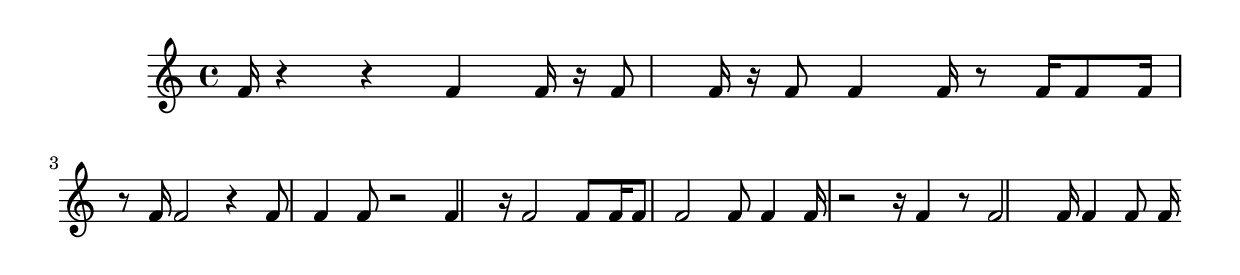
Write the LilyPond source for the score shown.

\version "2.14.2"
\relative f' {f16 r4 r4 f4 f16 r16 f8 f16 r16 f8 f4 f16 r8 f16 f8 f16 r8 f16 f2 r4 f8 f4 f8 r2 f4 r16 f2 f8 f16 f8 f2 f8 f4 f16 r2 r16 f4 r8 f2 f16 f4 f8 f16 }